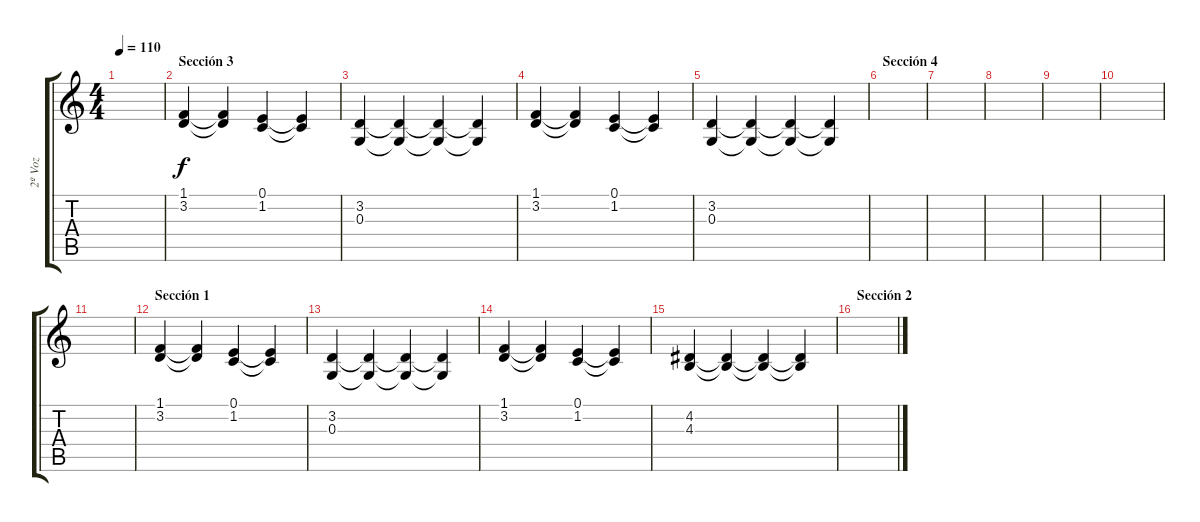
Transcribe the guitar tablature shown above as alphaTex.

\track ("2º Voz" "2º Voz") {instrument flute}
\staff {score tabs}
\tuning (E4 B3 G3 D3 A2 E2) {hide}
\ts (4 4)
\tempo 110
\clef g2
\ks c
|
\section ("" "Sección 3")
(1.1 3.2).4 (1.1{t} 3.2{t}).4 (0.1 1.2).4 (0.1{t} 1.2{t}).4 |
(3.2 0.3).4 (3.2{t} 0.3{t}).4 (3.2{t} 0.3{t}).4 (3.2{t} 0.3{t}).4 |
(1.1 3.2).4 (1.1{t} 3.2{t}).4 (0.1 1.2).4 (0.1{t} 1.2{t}).4 |
(3.2 0.3).4 (3.2{t} 0.3{t}).4 (3.2{t} 0.3{t}).4 (3.2{t} 0.3{t}).4 |
\section ("" "Sección 4")
|
|
|
|
|
|
\section ("" "Sección 1")
(1.1 3.2).4 (1.1{t} 3.2{t}).4 (0.1 1.2).4 (0.1{t} 1.2{t}).4 |
(3.2 0.3).4 (3.2{t} 0.3{t}).4 (3.2{t} 0.3{t}).4 (3.2{t} 0.3{t}).4 |
(1.1 3.2).4 (1.1{t} 3.2{t}).4 (0.1 1.2).4 (0.1{t} 1.2{t}).4 |
(4.2 4.3).4 (4.2{t} 4.3{t}).4 (4.2{t} 4.3{t}).4 (4.2{t} 4.3{t}).4 |
\section ("" "Sección 2")
